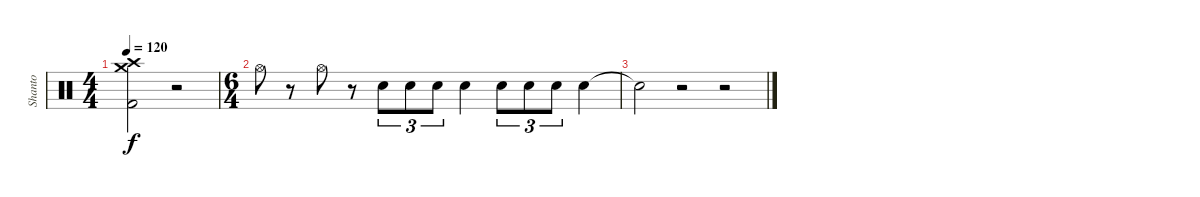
\track ("Shanto" "Shanto") {instrument percussion}
\staff {score}
\articulation defaults
\ts (4 4)
\tempo 120
\clef neutral
\ks c
("Crash medium (hit)" "Crash high (hit)" "Kick (hit) 2").2{dy f} r.2 |
\ts (6 4)
"Hi-Hat (open)".8 r.8 "Hi-Hat (open)".8 r.8 "Snare (hit) 2".8{tu (3 2)} "Snare (hit) 2".8{tu (3 2)} "Snare (hit) 2".8{tu (3 2)} "Snare (hit) 2".4 "Snare (hit) 2".8{tu (3 2)} "Snare (hit) 2".8{tu (3 2)} "Snare (hit) 2".8{tu (3 2)} "Snare (hit) 2".4 |
"Snare (hit)"{t}.2 r.2 r.2
